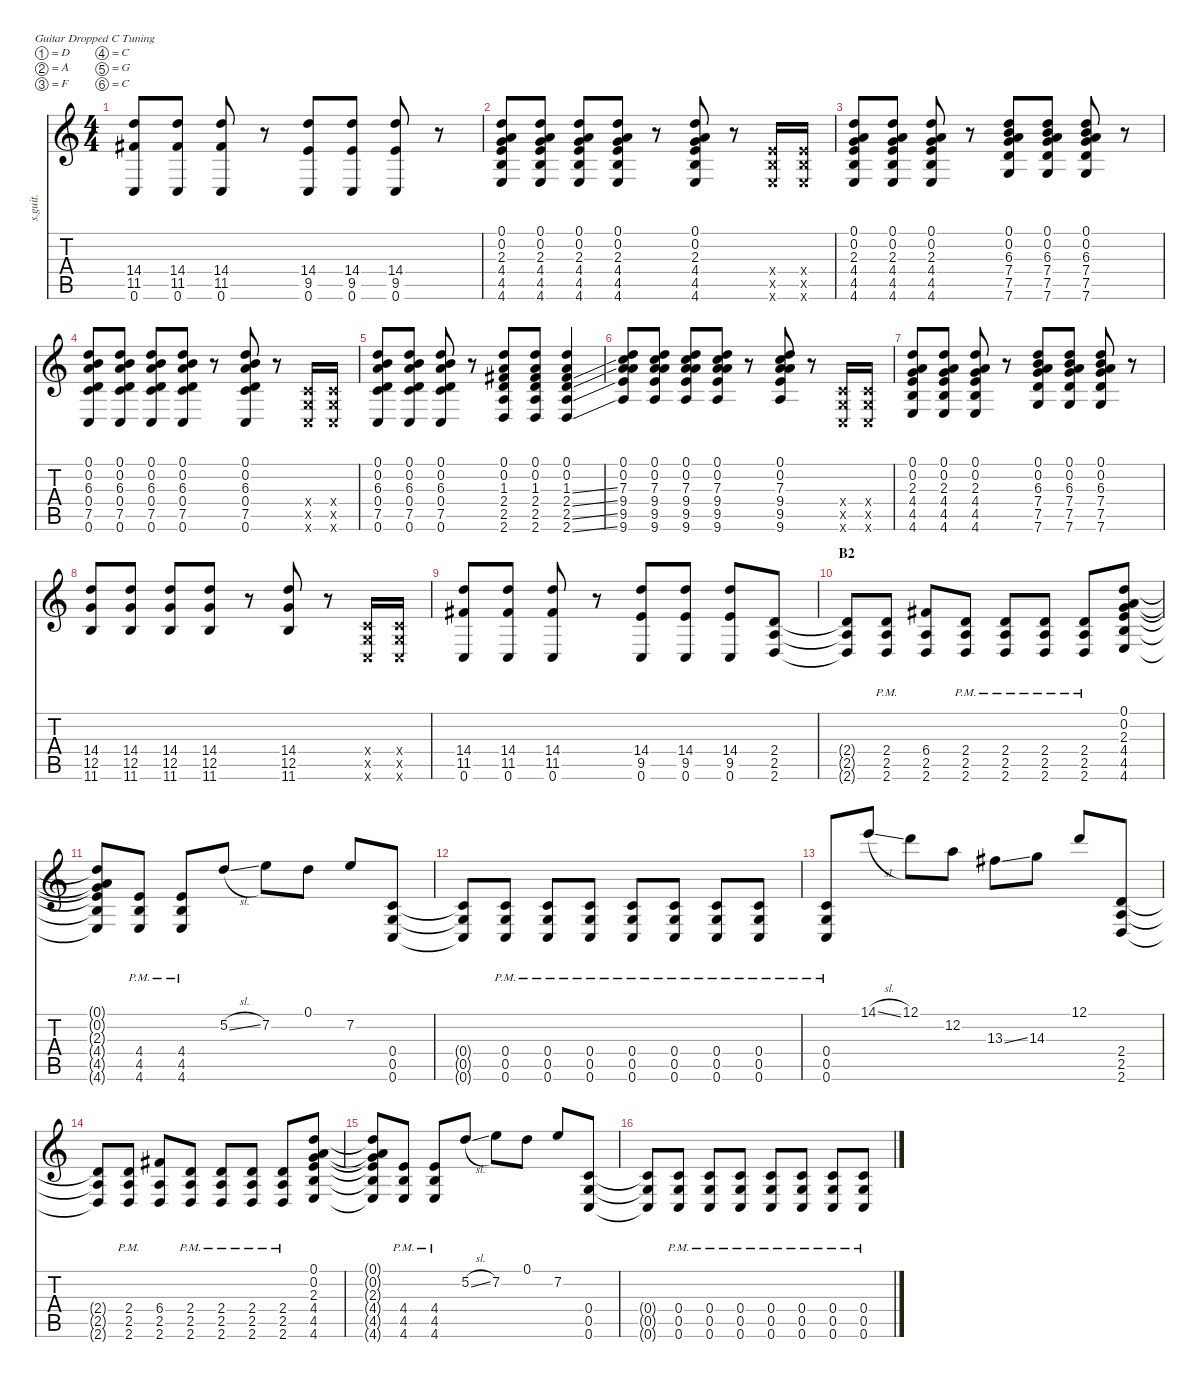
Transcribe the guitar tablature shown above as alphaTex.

\defaultSystemsLayout 4
\hideDynamics
\bracketExtendMode nobrackets
\track ("Guitare 1" "s.guit.") {instrument overdrivenguitar}
\staff {score tabs}
\tuning (D4 A3 F3 C3 G2 C2)
\ts (4 4)
\tempo (170 hide)
\clef g2
\ks c
(14.4 11.5{acc #} 0.6).8{lyrics (0 "") lyrics (1 "") lyrics (2 "") lyrics (3 "") lyrics (4 "") dy f} (14.4 11.5{acc #} 0.6).8{lyrics (0 "") lyrics (1 "") lyrics (2 "") lyrics (3 "") lyrics (4 "")} (14.4 11.5{acc #} 0.6).8{lyrics (0 "") lyrics (1 "") lyrics (2 "") lyrics (3 "") lyrics (4 "")} r.8 (14.4 9.5 0.6).8{lyrics (0 "") lyrics (1 "") lyrics (2 "") lyrics (3 "") lyrics (4 "")} (14.4 9.5 0.6).8{lyrics (0 "") lyrics (1 "") lyrics (2 "") lyrics (3 "") lyrics (4 "")} (14.4 9.5 0.6).8{lyrics (0 "") lyrics (1 "") lyrics (2 "") lyrics (3 "") lyrics (4 "")} r.8 |
(0.1 0.2 2.3 4.4 4.5 4.6).8{lyrics (0 "") lyrics (1 "") lyrics (2 "") lyrics (3 "") lyrics (4 "")} (0.1 0.2 2.3 4.4 4.5 4.6).8{lyrics (0 "") lyrics (1 "") lyrics (2 "") lyrics (3 "") lyrics (4 "")} (0.1 0.2 2.3 4.4 4.5 4.6).8{lyrics (0 "") lyrics (1 "") lyrics (2 "") lyrics (3 "") lyrics (4 "")} (0.1 0.2 2.3 4.4 4.5 4.6).8{lyrics (0 "") lyrics (1 "") lyrics (2 "") lyrics (3 "") lyrics (4 "")} r.8 (0.1 0.2 2.3 4.4 4.5 4.6).8{lyrics (0 "") lyrics (1 "") lyrics (2 "") lyrics (3 "") lyrics (4 "")} r.8 (4.4{x} 4.5{x} 4.6{x}).16{lyrics (0 "") lyrics (1 "") lyrics (2 "") lyrics (3 "") lyrics (4 "")} (4.4{x} 4.5{x} 4.6{x}).16{lyrics (0 "") lyrics (1 "") lyrics (2 "") lyrics (3 "") lyrics (4 "")} |
(0.1 0.2 2.3 4.4 4.5 4.6).8{lyrics (0 "") lyrics (1 "") lyrics (2 "") lyrics (3 "") lyrics (4 "")} (0.1 0.2 2.3 4.4 4.5 4.6).8{lyrics (0 "") lyrics (1 "") lyrics (2 "") lyrics (3 "") lyrics (4 "")} (0.1 0.2 2.3 4.4 4.5 4.6).8{lyrics (0 "") lyrics (1 "") lyrics (2 "") lyrics (3 "") lyrics (4 "")} r.8 (0.1 0.2 6.3 7.4 7.5 7.6).8{lyrics (0 "") lyrics (1 "") lyrics (2 "") lyrics (3 "") lyrics (4 "")} (0.1 0.2 6.3 7.4 7.5 7.6).8{lyrics (0 "") lyrics (1 "") lyrics (2 "") lyrics (3 "") lyrics (4 "")} (0.1 0.2 6.3 7.4 7.5 7.6).8{lyrics (0 "") lyrics (1 "") lyrics (2 "") lyrics (3 "") lyrics (4 "")} r.8 |
(0.1 0.2 6.3 0.4 7.5 0.6).8{lyrics (0 "") lyrics (1 "") lyrics (2 "") lyrics (3 "") lyrics (4 "")} (0.1 0.2 6.3 0.4 7.5 0.6).8{lyrics (0 "") lyrics (1 "") lyrics (2 "") lyrics (3 "") lyrics (4 "")} (0.1 0.2 6.3 0.4 7.5 0.6).8{lyrics (0 "") lyrics (1 "") lyrics (2 "") lyrics (3 "") lyrics (4 "")} (0.1 0.2 6.3 0.4 7.5 0.6).8{lyrics (0 "") lyrics (1 "") lyrics (2 "") lyrics (3 "") lyrics (4 "")} r.8 (0.1 0.2 6.3 0.4 7.5 0.6).8{lyrics (0 "") lyrics (1 "") lyrics (2 "") lyrics (3 "") lyrics (4 "")} r.8 (0.4{x} 0.5{x} 0.6{x}).16{lyrics (0 "") lyrics (1 "") lyrics (2 "") lyrics (3 "") lyrics (4 "")} (0.4{x} 0.5{x} 0.6{x}).16{lyrics (0 "") lyrics (1 "") lyrics (2 "") lyrics (3 "") lyrics (4 "")} |
(0.1 0.2 6.3 0.4 7.5 0.6).8{lyrics (0 "") lyrics (1 "") lyrics (2 "") lyrics (3 "") lyrics (4 "")} (0.1 0.2 6.3 0.4 7.5 0.6).8{lyrics (0 "") lyrics (1 "") lyrics (2 "") lyrics (3 "") lyrics (4 "")} (0.1 0.2 6.3 0.4 7.5 0.6).8{lyrics (0 "") lyrics (1 "") lyrics (2 "") lyrics (3 "") lyrics (4 "")} r.8 (0.1 0.2 1.3{acc #} 2.4 2.5 2.6).8{lyrics (0 "") lyrics (1 "") lyrics (2 "") lyrics (3 "") lyrics (4 "")} (0.1 0.2 1.3{acc #} 2.4 2.5 2.6).8{lyrics (0 "") lyrics (1 "") lyrics (2 "") lyrics (3 "") lyrics (4 "")} (0.1 0.2 1.3{ss acc #} 2.4{ss} 2.5{ss} 2.6{ss}).4{lyrics (0 "") lyrics (1 "") lyrics (2 "") lyrics (3 "") lyrics (4 "")} |
(0.1 0.2 7.3 9.4 9.5 9.6).8{lyrics (0 "") lyrics (1 "") lyrics (2 "") lyrics (3 "") lyrics (4 "")} (0.1 0.2 7.3 9.4 9.5 9.6).8{lyrics (0 "") lyrics (1 "") lyrics (2 "") lyrics (3 "") lyrics (4 "")} (0.1 0.2 7.3 9.4 9.5 9.6).8{lyrics (0 "") lyrics (1 "") lyrics (2 "") lyrics (3 "") lyrics (4 "")} (0.1 0.2 7.3 9.4 9.5 9.6).8{lyrics (0 "") lyrics (1 "") lyrics (2 "") lyrics (3 "") lyrics (4 "")} r.8 (0.1 0.2 7.3 9.4 9.5 9.6).8{lyrics (0 "") lyrics (1 "") lyrics (2 "") lyrics (3 "") lyrics (4 "")} r.8 (0.4{x} 0.5{x} 0.6{x}).16{lyrics (0 "") lyrics (1 "") lyrics (2 "") lyrics (3 "") lyrics (4 "")} (0.4{x} 0.5{x} 0.6{x}).16{lyrics (0 "") lyrics (1 "") lyrics (2 "") lyrics (3 "") lyrics (4 "")} |
(0.1 0.2 2.3 4.4 4.5 4.6).8{lyrics (0 "") lyrics (1 "") lyrics (2 "") lyrics (3 "") lyrics (4 "")} (0.1 0.2 2.3 4.4 4.5 4.6).8{lyrics (0 "") lyrics (1 "") lyrics (2 "") lyrics (3 "") lyrics (4 "")} (0.1 0.2 2.3 4.4 4.5 4.6).8{lyrics (0 "") lyrics (1 "") lyrics (2 "") lyrics (3 "") lyrics (4 "")} r.8 (0.1 0.2 6.3 7.4 7.5 7.6).8{lyrics (0 "") lyrics (1 "") lyrics (2 "") lyrics (3 "") lyrics (4 "")} (0.1 0.2 6.3 7.4 7.5 7.6).8{lyrics (0 "") lyrics (1 "") lyrics (2 "") lyrics (3 "") lyrics (4 "")} (0.1 0.2 6.3 7.4 7.5 7.6).8{lyrics (0 "") lyrics (1 "") lyrics (2 "") lyrics (3 "") lyrics (4 "")} r.8 |
(14.4 12.5 11.6).8{lyrics (0 "") lyrics (1 "") lyrics (2 "") lyrics (3 "") lyrics (4 "")} (14.4 12.5 11.6).8{lyrics (0 "") lyrics (1 "") lyrics (2 "") lyrics (3 "") lyrics (4 "")} (14.4 12.5 11.6).8{lyrics (0 "") lyrics (1 "") lyrics (2 "") lyrics (3 "") lyrics (4 "")} (14.4 12.5 11.6).8{lyrics (0 "") lyrics (1 "") lyrics (2 "") lyrics (3 "") lyrics (4 "")} r.8 (14.4 12.5 11.6).8{lyrics (0 "") lyrics (1 "") lyrics (2 "") lyrics (3 "") lyrics (4 "")} r.8 (0.4{x} 0.5{x} 0.6{x}).16{lyrics (0 "") lyrics (1 "") lyrics (2 "") lyrics (3 "") lyrics (4 "")} (0.4{x} 0.5{x} 0.6{x}).16{lyrics (0 "") lyrics (1 "") lyrics (2 "") lyrics (3 "") lyrics (4 "")} |
(14.4 11.5{acc #} 0.6).8{lyrics (0 "") lyrics (1 "") lyrics (2 "") lyrics (3 "") lyrics (4 "")} (14.4 11.5{acc #} 0.6).8{lyrics (0 "") lyrics (1 "") lyrics (2 "") lyrics (3 "") lyrics (4 "")} (14.4 11.5{acc #} 0.6).8{lyrics (0 "") lyrics (1 "") lyrics (2 "") lyrics (3 "") lyrics (4 "")} r.8 (14.4 9.5 0.6).8{lyrics (0 "") lyrics (1 "") lyrics (2 "") lyrics (3 "") lyrics (4 "")} (14.4 9.5 0.6).8{lyrics (0 "") lyrics (1 "") lyrics (2 "") lyrics (3 "") lyrics (4 "")} (14.4 9.5 0.6).8{lyrics (0 "") lyrics (1 "") lyrics (2 "") lyrics (3 "") lyrics (4 "")} (2.4 2.5 2.6).8{lyrics (0 "") lyrics (1 "") lyrics (2 "") lyrics (3 "") lyrics (4 "") dy fff} |
\section ("" "B2")
(2.4{t} 2.5{t} 2.6{t}).8{lyrics (0 "") lyrics (1 "") lyrics (2 "") lyrics (3 "") lyrics (4 "") dy f} (2.4{pm} 2.5{pm} 2.6{pm}).8{lyrics (0 "") lyrics (1 "") lyrics (2 "") lyrics (3 "") lyrics (4 "") dy fff} (6.4{acc #} 2.5 2.6).8{lyrics (0 "") lyrics (1 "") lyrics (2 "") lyrics (3 "") lyrics (4 "")} (2.4{pm} 2.5{pm} 2.6{pm}).8{lyrics (0 "") lyrics (1 "") lyrics (2 "") lyrics (3 "") lyrics (4 "")} (2.4{pm} 2.5{pm} 2.6{pm}).8{lyrics (0 "") lyrics (1 "") lyrics (2 "") lyrics (3 "") lyrics (4 "")} (2.4{pm} 2.5{pm} 2.6{pm}).8{lyrics (0 "") lyrics (1 "") lyrics (2 "") lyrics (3 "") lyrics (4 "")} (2.4{pm} 2.5{pm} 2.6{pm}).8{lyrics (0 "") lyrics (1 "") lyrics (2 "") lyrics (3 "") lyrics (4 "")} (0.1 0.2 2.3 4.4 4.5 4.6).8{lyrics (0 "") lyrics (1 "") lyrics (2 "") lyrics (3 "") lyrics (4 "")} |
(0.1{t} 0.2{t} 2.3{t} 4.4{t} 4.5{t} 4.6{t}).8{lyrics (0 "") lyrics (1 "") lyrics (2 "") lyrics (3 "") lyrics (4 "") dy f} (4.4{pm} 4.5{pm} 4.6{pm}).8{lyrics (0 "") lyrics (1 "") lyrics (2 "") lyrics (3 "") lyrics (4 "") dy fff} (4.4{pm} 4.5{pm} 4.6{pm}).8{lyrics (0 "") lyrics (1 "") lyrics (2 "") lyrics (3 "") lyrics (4 "")} 5.2{sl}.8{lyrics (0 "") lyrics (1 "") lyrics (2 "") lyrics (3 "") lyrics (4 "") dy f} 7.2.8{lyrics (0 "") lyrics (1 "") lyrics (2 "") lyrics (3 "") lyrics (4 "")} 0.1.8{lyrics (0 "") lyrics (1 "") lyrics (2 "") lyrics (3 "") lyrics (4 "")} 7.2.8{lyrics (0 "") lyrics (1 "") lyrics (2 "") lyrics (3 "") lyrics (4 "")} (0.4 0.5 0.6).8{lyrics (0 "") lyrics (1 "") lyrics (2 "") lyrics (3 "") lyrics (4 "") dy fff} |
(0.4{t} 0.5{t} 0.6{t}).8{lyrics (0 "") lyrics (1 "") lyrics (2 "") lyrics (3 "") lyrics (4 "") dy f} (0.4{pm} 0.5{pm} 0.6{pm}).8{lyrics (0 "") lyrics (1 "") lyrics (2 "") lyrics (3 "") lyrics (4 "") dy fff} (0.4{pm} 0.5{pm} 0.6{pm}).8{lyrics (0 "") lyrics (1 "") lyrics (2 "") lyrics (3 "") lyrics (4 "")} (0.4{pm} 0.5{pm} 0.6{pm}).8{lyrics (0 "") lyrics (1 "") lyrics (2 "") lyrics (3 "") lyrics (4 "")} (0.4{pm} 0.5{pm} 0.6{pm}).8{lyrics (0 "") lyrics (1 "") lyrics (2 "") lyrics (3 "") lyrics (4 "")} (0.4{pm} 0.5{pm} 0.6{pm}).8{lyrics (0 "") lyrics (1 "") lyrics (2 "") lyrics (3 "") lyrics (4 "")} (0.4{pm} 0.5{pm} 0.6{pm}).8{lyrics (0 "") lyrics (1 "") lyrics (2 "") lyrics (3 "") lyrics (4 "")} (0.4{pm} 0.5{pm} 0.6{pm}).8{lyrics (0 "") lyrics (1 "") lyrics (2 "") lyrics (3 "") lyrics (4 "")} |
(0.4{pm} 0.5{pm} 0.6{pm}).8{lyrics (0 "") lyrics (1 "") lyrics (2 "") lyrics (3 "") lyrics (4 "")} 14.1{sl}.8{lyrics (0 "") lyrics (1 "") lyrics (2 "") lyrics (3 "") lyrics (4 "") dy f} 12.1.8{lyrics (0 "") lyrics (1 "") lyrics (2 "") lyrics (3 "") lyrics (4 "")} 12.2.8{lyrics (0 "") lyrics (1 "") lyrics (2 "") lyrics (3 "") lyrics (4 "")} 13.3{ss acc #}.8{lyrics (0 "") lyrics (1 "") lyrics (2 "") lyrics (3 "") lyrics (4 "")} 14.3.8{lyrics (0 "") lyrics (1 "") lyrics (2 "") lyrics (3 "") lyrics (4 "")} 12.1.8{lyrics (0 "") lyrics (1 "") lyrics (2 "") lyrics (3 "") lyrics (4 "")} (2.4 2.5 2.6).8{lyrics (0 "") lyrics (1 "") lyrics (2 "") lyrics (3 "") lyrics (4 "") dy fff} |
(2.4{t} 2.5{t} 2.6{t}).8{lyrics (0 "") lyrics (1 "") lyrics (2 "") lyrics (3 "") lyrics (4 "") dy f} (2.4{pm} 2.5{pm} 2.6{pm}).8{lyrics (0 "") lyrics (1 "") lyrics (2 "") lyrics (3 "") lyrics (4 "") dy fff} (6.4{acc #} 2.5 2.6).8{lyrics (0 "") lyrics (1 "") lyrics (2 "") lyrics (3 "") lyrics (4 "")} (2.4{pm} 2.5{pm} 2.6{pm}).8{lyrics (0 "") lyrics (1 "") lyrics (2 "") lyrics (3 "") lyrics (4 "")} (2.4{pm} 2.5{pm} 2.6{pm}).8{lyrics (0 "") lyrics (1 "") lyrics (2 "") lyrics (3 "") lyrics (4 "")} (2.4{pm} 2.5{pm} 2.6{pm}).8{lyrics (0 "") lyrics (1 "") lyrics (2 "") lyrics (3 "") lyrics (4 "")} (2.4{pm} 2.5{pm} 2.6{pm}).8{lyrics (0 "") lyrics (1 "") lyrics (2 "") lyrics (3 "") lyrics (4 "")} (0.1 0.2 2.3 4.4 4.5 4.6).8{lyrics (0 "") lyrics (1 "") lyrics (2 "") lyrics (3 "") lyrics (4 "")} |
(0.1{t} 0.2{t} 2.3{t} 4.4{t} 4.5{t} 4.6{t}).8{lyrics (0 "") lyrics (1 "") lyrics (2 "") lyrics (3 "") lyrics (4 "") dy f} (4.4{pm} 4.5{pm} 4.6{pm}).8{lyrics (0 "") lyrics (1 "") lyrics (2 "") lyrics (3 "") lyrics (4 "") dy fff} (4.4{pm} 4.5{pm} 4.6{pm}).8{lyrics (0 "") lyrics (1 "") lyrics (2 "") lyrics (3 "") lyrics (4 "")} 5.2{sl}.8{lyrics (0 "") lyrics (1 "") lyrics (2 "") lyrics (3 "") lyrics (4 "") dy f} 7.2.8{lyrics (0 "") lyrics (1 "") lyrics (2 "") lyrics (3 "") lyrics (4 "")} 0.1.8{lyrics (0 "") lyrics (1 "") lyrics (2 "") lyrics (3 "") lyrics (4 "")} 7.2.8{lyrics (0 "") lyrics (1 "") lyrics (2 "") lyrics (3 "") lyrics (4 "")} (0.4 0.5 0.6).8{lyrics (0 "") lyrics (1 "") lyrics (2 "") lyrics (3 "") lyrics (4 "") dy fff} |
(0.4{t} 0.5{t} 0.6{t}).8{lyrics (0 "") lyrics (1 "") lyrics (2 "") lyrics (3 "") lyrics (4 "") dy f} (0.4{pm} 0.5{pm} 0.6{pm}).8{lyrics (0 "") lyrics (1 "") lyrics (2 "") lyrics (3 "") lyrics (4 "") dy fff} (0.4{pm} 0.5{pm} 0.6{pm}).8{lyrics (0 "") lyrics (1 "") lyrics (2 "") lyrics (3 "") lyrics (4 "")} (0.4{pm} 0.5{pm} 0.6{pm}).8{lyrics (0 "") lyrics (1 "") lyrics (2 "") lyrics (3 "") lyrics (4 "")} (0.4{pm} 0.5{pm} 0.6{pm}).8{lyrics (0 "") lyrics (1 "") lyrics (2 "") lyrics (3 "") lyrics (4 "")} (0.4{pm} 0.5{pm} 0.6{pm}).8{lyrics (0 "") lyrics (1 "") lyrics (2 "") lyrics (3 "") lyrics (4 "")} (0.4{pm} 0.5{pm} 0.6{pm}).8{lyrics (0 "") lyrics (1 "") lyrics (2 "") lyrics (3 "") lyrics (4 "")} (0.4{pm} 0.5{pm} 0.6{pm}).8{lyrics (0 "") lyrics (1 "") lyrics (2 "") lyrics (3 "") lyrics (4 "")}
